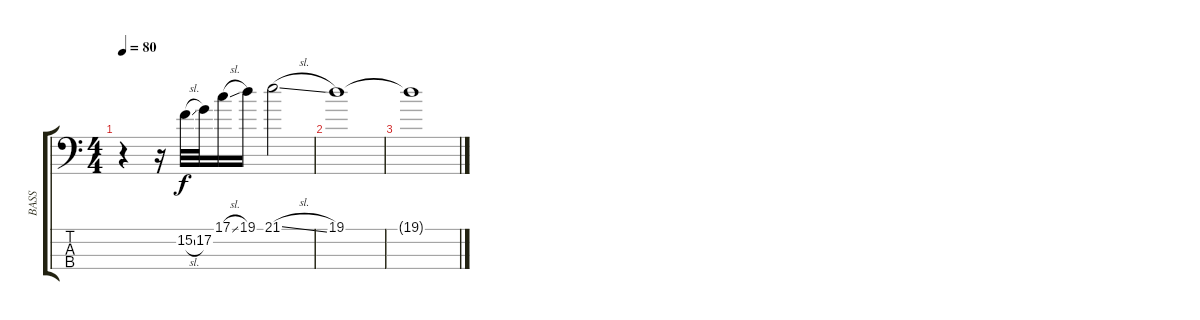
\track ("BASS" "BASS") {instrument electricbassfinger}
\staff {score tabs}
\tuning (G2 D2 A1 E1) {hide}
\ts (4 4)
\tempo 80
\clef f4
\ks c
r.4{dy f} r.16 15.2{sl}.32 17.2.32 17.1{sl}.16 19.1.16 21.1{sl}.2 |
19.1.1 |
19.1{t}.1
